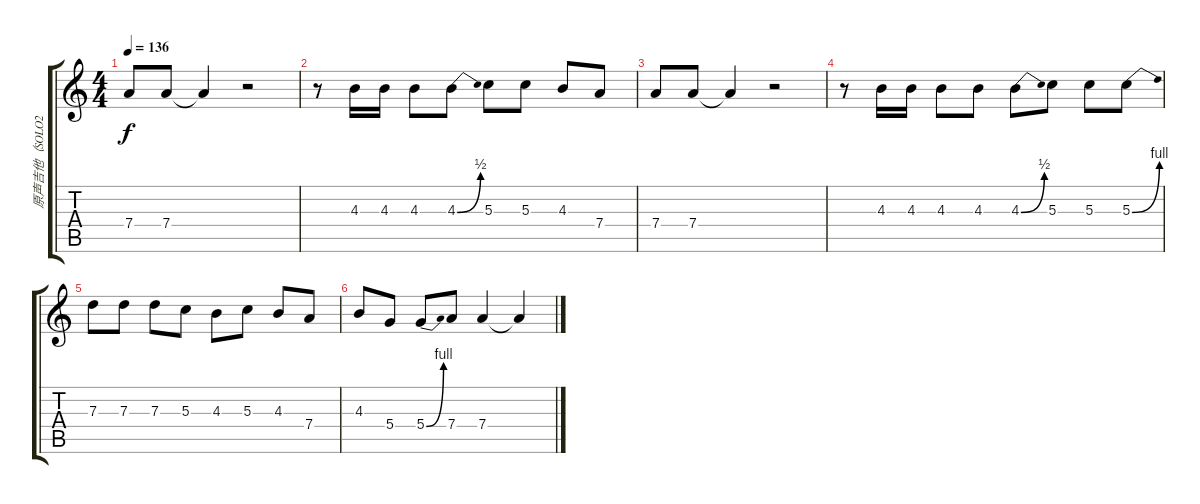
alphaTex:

\track ("原声吉他（SOLO2）" "原声吉他（SOLO2") {instrument acousticguitarnylon}
\staff {score tabs}
\tuning (E4 B3 G3 D3 A2 E2) {hide}
\ts (4 4)
\tempo 136
\clef g2
\ks c
7.4.8{dy f} 7.4.8 7.4{t}.4 r.2 |
r.8 4.3.16 4.3.16 4.3.8 4.3{be (bend 0 0 60 2)}.8 5.3.8 5.3.8 4.3.8 7.4.8 |
7.4.8 7.4.8 7.4{t}.4 r.2 |
r.8 4.3.16 4.3.16 4.3.8 4.3.8 4.3{be (bend 0 0 60 2)}.8 5.3.8 5.3.8 5.3{be (bend 0 0 60 4)}.8 |
7.3.8 7.3.8 7.3.8 5.3.8 4.3.8 5.3.8 4.3.8 7.4.8 |
4.3.8 5.4.8 5.4{be (bend 0 0 60 4)}.8 7.4.8 7.4.4 7.4{t}.4
